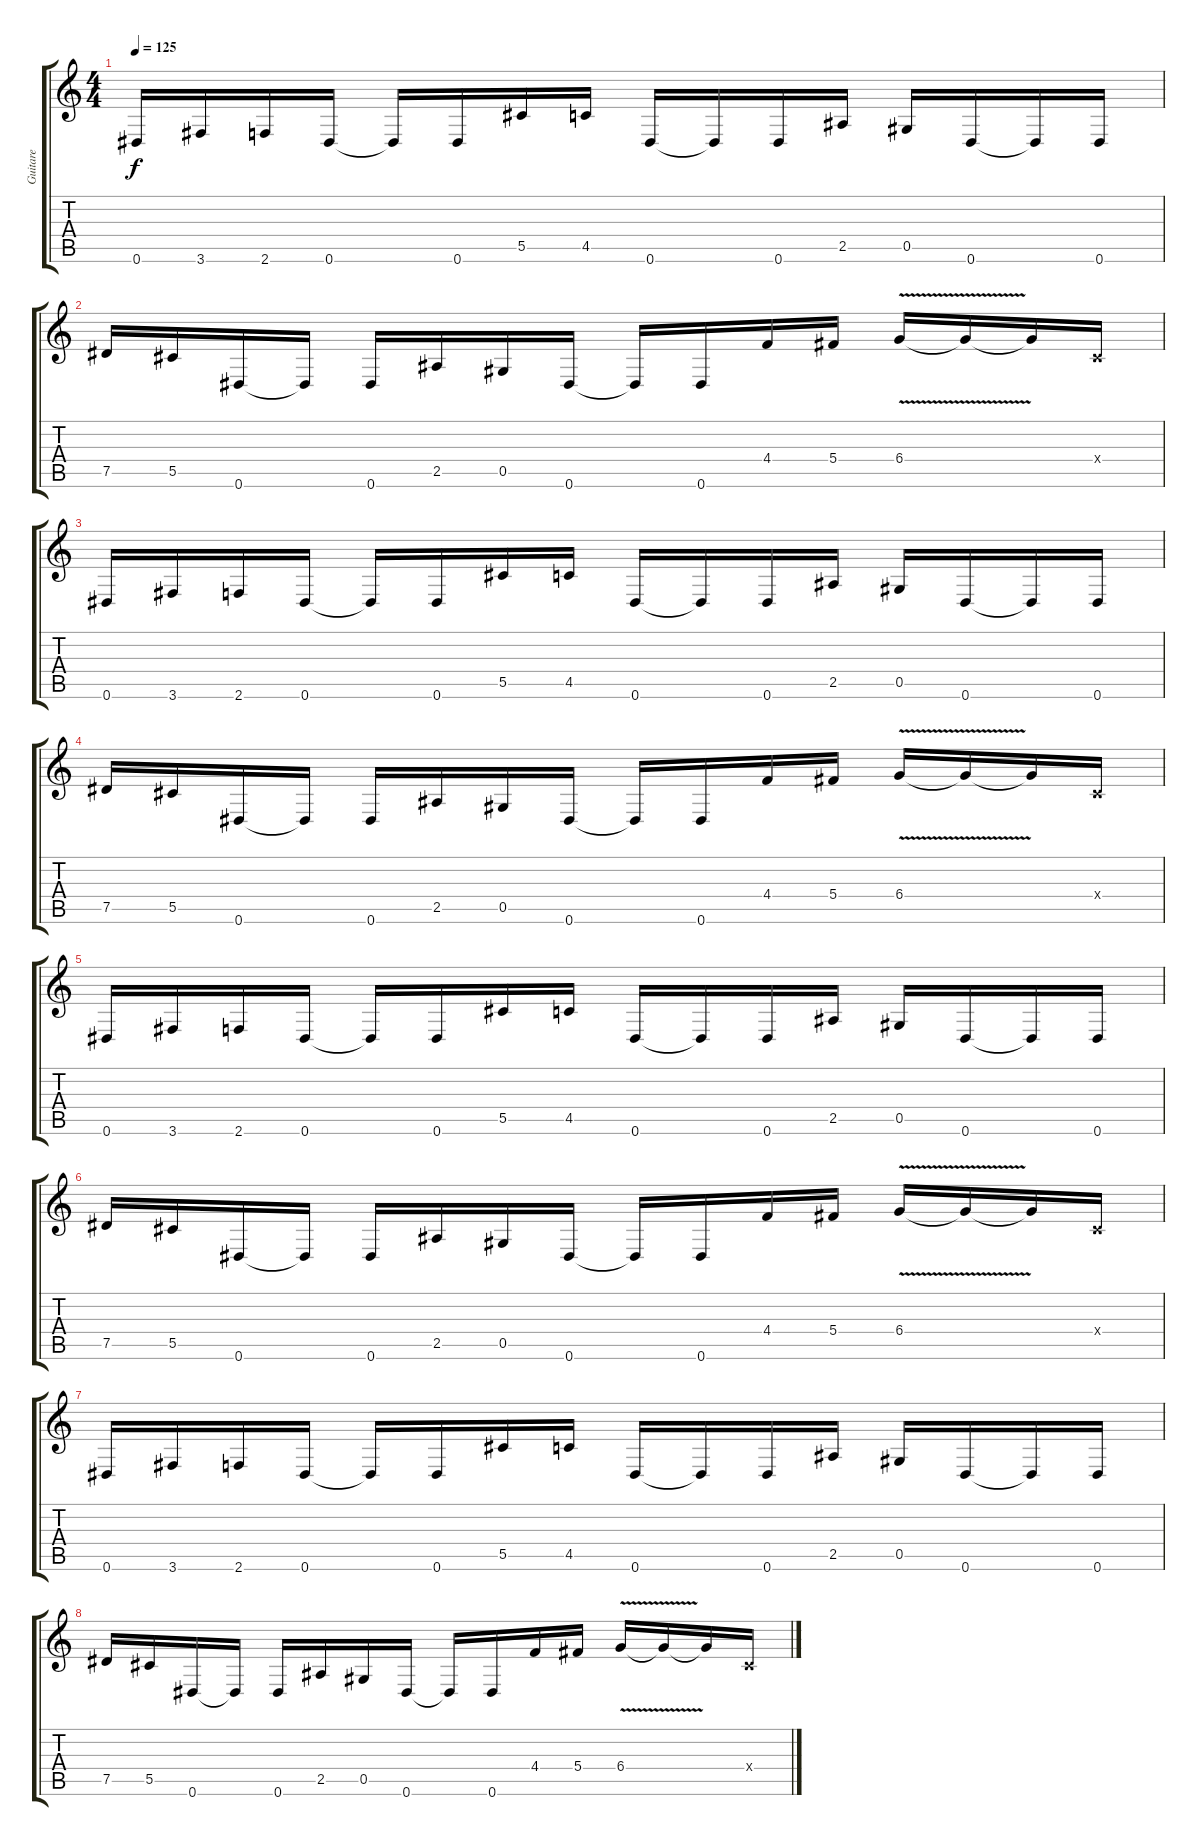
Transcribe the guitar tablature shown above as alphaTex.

\track ("Guitare" "Guitare") {instrument overdrivenguitar}
\staff {score tabs}
\tuning (Eb4 Bb3 Gb3 Db3 Ab2 Eb2) {hide}
\ts (4 4)
\tempo 125
\clef g2
\ks c
0.6.16{dy f} 3.6.16 2.6.16 0.6.16 0.6{t}.16 0.6.16 5.5.16 4.5.16 0.6.16 0.6{t}.16 0.6.16 2.5.16 0.5.16 0.6.16 0.6{t}.16 0.6.16 |
7.5.16 5.5.16 0.6.16 0.6{t}.16 0.6.16 2.5.16 0.5.16 0.6.16 0.6{t}.16 0.6.16 4.4.16 5.4.16 6.4{v}.16 6.4{t}.16 6.4{t}.16 0.4{x}.16 |
0.6.16 3.6.16 2.6.16 0.6.16 0.6{t}.16 0.6.16 5.5.16 4.5.16 0.6.16 0.6{t}.16 0.6.16 2.5.16 0.5.16 0.6.16 0.6{t}.16 0.6.16 |
7.5.16 5.5.16 0.6.16 0.6{t}.16 0.6.16 2.5.16 0.5.16 0.6.16 0.6{t}.16 0.6.16 4.4.16 5.4.16 6.4{v}.16 6.4{t}.16 6.4{t}.16 0.4{x}.16 |
0.6.16 3.6.16 2.6.16 0.6.16 0.6{t}.16 0.6.16 5.5.16 4.5.16 0.6.16 0.6{t}.16 0.6.16 2.5.16 0.5.16 0.6.16 0.6{t}.16 0.6.16 |
7.5.16 5.5.16 0.6.16 0.6{t}.16 0.6.16 2.5.16 0.5.16 0.6.16 0.6{t}.16 0.6.16 4.4.16 5.4.16 6.4{v}.16 6.4{t}.16 6.4{t}.16 0.4{x}.16 |
0.6.16 3.6.16 2.6.16 0.6.16 0.6{t}.16 0.6.16 5.5.16 4.5.16 0.6.16 0.6{t}.16 0.6.16 2.5.16 0.5.16 0.6.16 0.6{t}.16 0.6.16 |
7.5.16 5.5.16 0.6.16 0.6{t}.16 0.6.16 2.5.16 0.5.16 0.6.16 0.6{t}.16 0.6.16 4.4.16 5.4.16 6.4{v}.16 6.4{t}.16 6.4{t}.16 0.4{x}.16
